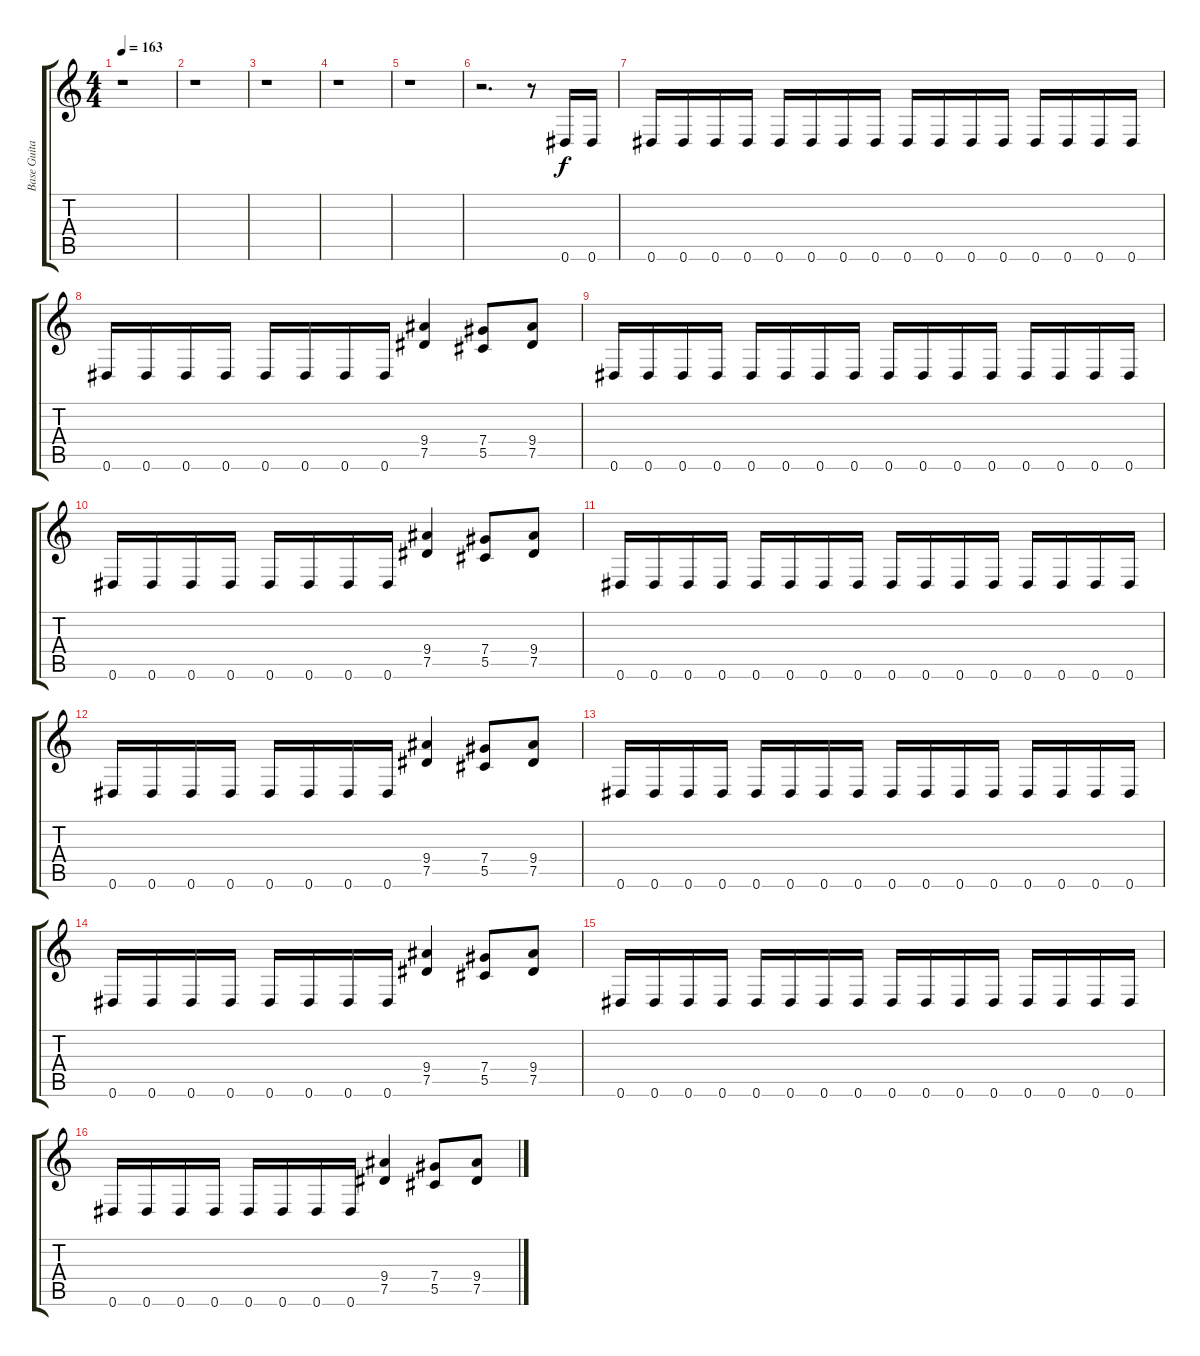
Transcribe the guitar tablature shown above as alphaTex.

\track ("Base Guitar" "Base Guita") {instrument distortionguitar}
\staff {score tabs}
\tuning (Eb4 Bb3 Gb3 Db3 Ab2 Eb2) {hide}
\ts (4 4)
\tempo 163
\clef g2
\ks c
r.1{dy f instrument distortionguitar} |
r.1 |
r.1 |
r.1 |
r.1 |
r.2{d} r.8 0.6.16 0.6.16 |
0.6.16 0.6.16 0.6.16 0.6.16 0.6.16 0.6.16 0.6.16 0.6.16 0.6.16 0.6.16 0.6.16 0.6.16 0.6.16 0.6.16 0.6.16 0.6.16 |
0.6.16 0.6.16 0.6.16 0.6.16 0.6.16 0.6.16 0.6.16 0.6.16 (9.4 7.5).4 (7.4 5.5).8 (9.4 7.5).8 |
0.6.16 0.6.16 0.6.16 0.6.16 0.6.16 0.6.16 0.6.16 0.6.16 0.6.16 0.6.16 0.6.16 0.6.16 0.6.16 0.6.16 0.6.16 0.6.16 |
0.6.16 0.6.16 0.6.16 0.6.16 0.6.16 0.6.16 0.6.16 0.6.16 (9.4 7.5).4 (7.4 5.5).8 (9.4 7.5).8 |
0.6.16 0.6.16 0.6.16 0.6.16 0.6.16 0.6.16 0.6.16 0.6.16 0.6.16 0.6.16 0.6.16 0.6.16 0.6.16 0.6.16 0.6.16 0.6.16 |
0.6.16 0.6.16 0.6.16 0.6.16 0.6.16 0.6.16 0.6.16 0.6.16 (9.4 7.5).4 (7.4 5.5).8 (9.4 7.5).8 |
0.6.16 0.6.16 0.6.16 0.6.16 0.6.16 0.6.16 0.6.16 0.6.16 0.6.16 0.6.16 0.6.16 0.6.16 0.6.16 0.6.16 0.6.16 0.6.16 |
0.6.16 0.6.16 0.6.16 0.6.16 0.6.16 0.6.16 0.6.16 0.6.16 (9.4 7.5).4 (7.4 5.5).8 (9.4 7.5).8 |
0.6.16 0.6.16 0.6.16 0.6.16 0.6.16 0.6.16 0.6.16 0.6.16 0.6.16 0.6.16 0.6.16 0.6.16 0.6.16 0.6.16 0.6.16 0.6.16 |
0.6.16 0.6.16 0.6.16 0.6.16 0.6.16 0.6.16 0.6.16 0.6.16 (9.4 7.5).4 (7.4 5.5).8 (9.4 7.5).8
